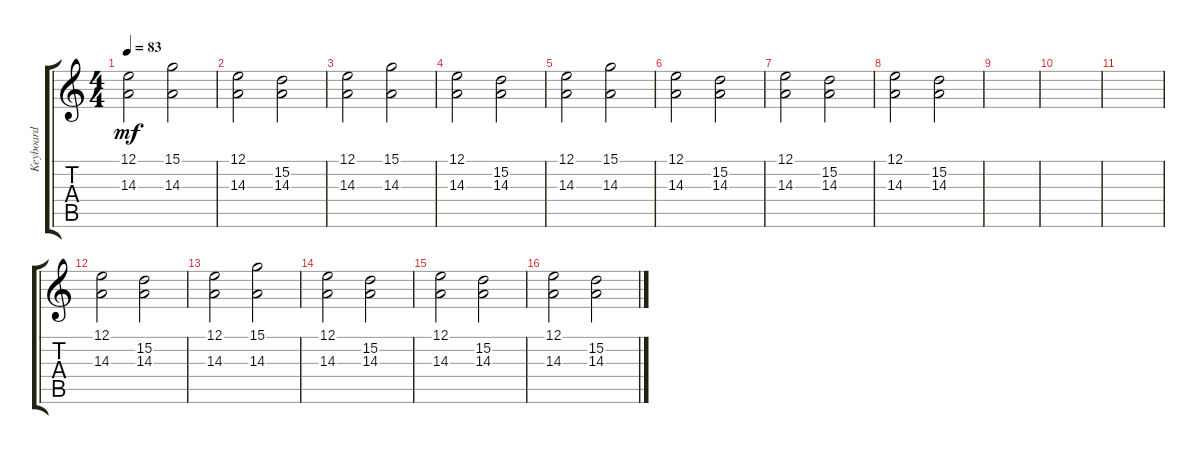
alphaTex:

\track ("Keyboard" "Keyboard") {instrument pad7halo}
\staff {score tabs}
\tuning (E4 B3 G3 D3 A2 E2) {hide}
\ts (4 4)
\tempo 83
\clef g2
\ks c
(12.1 14.3).2{dy mf} (15.1 14.3).2 |
(12.1 14.3).2 (15.2 14.3).2 |
(12.1 14.3).2 (15.1 14.3).2 |
(12.1 14.3).2 (15.2 14.3).2 |
(12.1 14.3).2 (15.1 14.3).2 |
(12.1 14.3).2 (15.2 14.3).2 |
(12.1 14.3).2 (15.2 14.3).2 |
(12.1 14.3).2 (15.2 14.3).2 |
|
|
|
(12.1 14.3).2 (15.2 14.3).2 |
(12.1 14.3).2 (15.1 14.3).2 |
(12.1 14.3).2 (15.2 14.3).2 |
(12.1 14.3).2 (15.2 14.3).2 |
(12.1 14.3).2 (15.2 14.3).2
